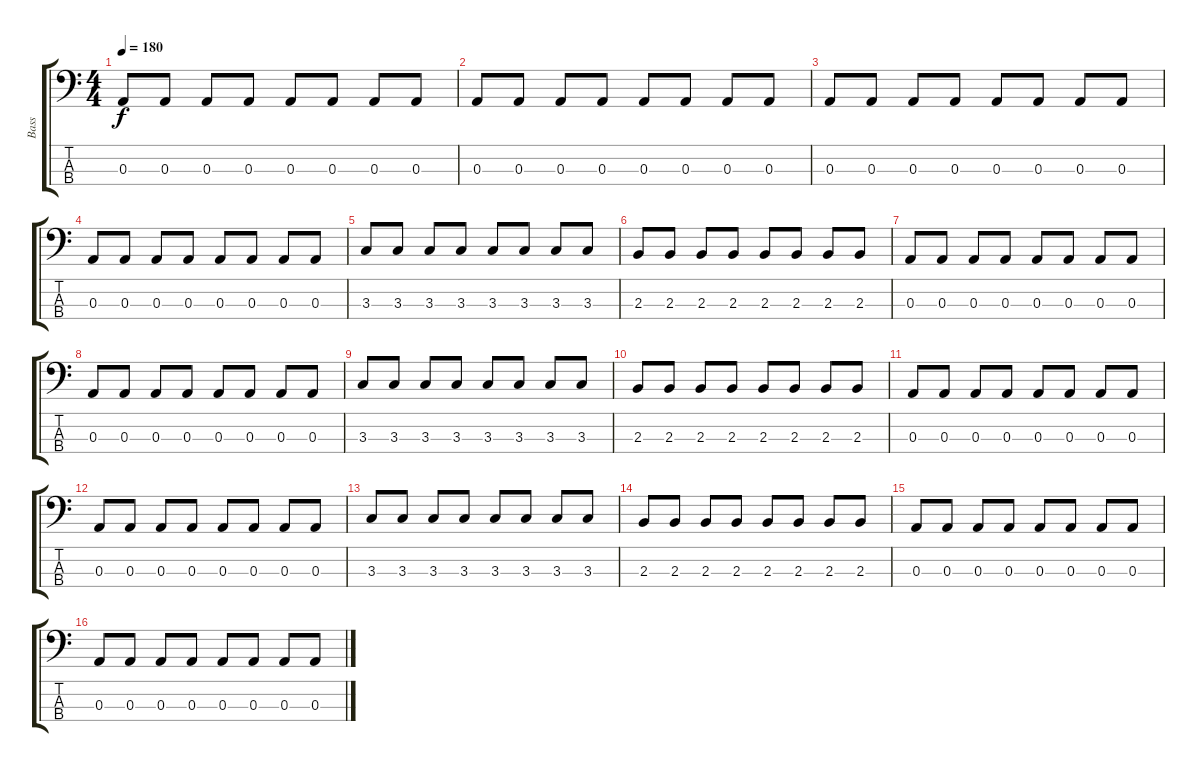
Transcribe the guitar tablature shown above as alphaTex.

\track ("Bass" "Bass") {instrument electricbasspick}
\staff {score tabs}
\tuning (G2 D2 A1 E1) {hide}
\ts (4 4)
\tempo 180
\clef f4
\ks c
0.3.8{dy f} 0.3.8 0.3.8 0.3.8 0.3.8 0.3.8 0.3.8 0.3.8 |
0.3.8 0.3.8 0.3.8 0.3.8 0.3.8 0.3.8 0.3.8 0.3.8 |
0.3.8 0.3.8 0.3.8 0.3.8 0.3.8 0.3.8 0.3.8 0.3.8 |
0.3.8 0.3.8 0.3.8 0.3.8 0.3.8 0.3.8 0.3.8 0.3.8 |
3.3.8 3.3.8 3.3.8 3.3.8 3.3.8 3.3.8 3.3.8 3.3.8 |
2.3.8 2.3.8 2.3.8 2.3.8 2.3.8 2.3.8 2.3.8 2.3.8 |
0.3.8 0.3.8 0.3.8 0.3.8 0.3.8 0.3.8 0.3.8 0.3.8 |
0.3.8 0.3.8 0.3.8 0.3.8 0.3.8 0.3.8 0.3.8 0.3.8 |
3.3.8 3.3.8 3.3.8 3.3.8 3.3.8 3.3.8 3.3.8 3.3.8 |
2.3.8 2.3.8 2.3.8 2.3.8 2.3.8 2.3.8 2.3.8 2.3.8 |
0.3.8 0.3.8 0.3.8 0.3.8 0.3.8 0.3.8 0.3.8 0.3.8 |
0.3.8 0.3.8 0.3.8 0.3.8 0.3.8 0.3.8 0.3.8 0.3.8 |
3.3.8 3.3.8 3.3.8 3.3.8 3.3.8 3.3.8 3.3.8 3.3.8 |
2.3.8 2.3.8 2.3.8 2.3.8 2.3.8 2.3.8 2.3.8 2.3.8 |
0.3.8 0.3.8 0.3.8 0.3.8 0.3.8 0.3.8 0.3.8 0.3.8 |
0.3.8 0.3.8 0.3.8 0.3.8 0.3.8 0.3.8 0.3.8 0.3.8
